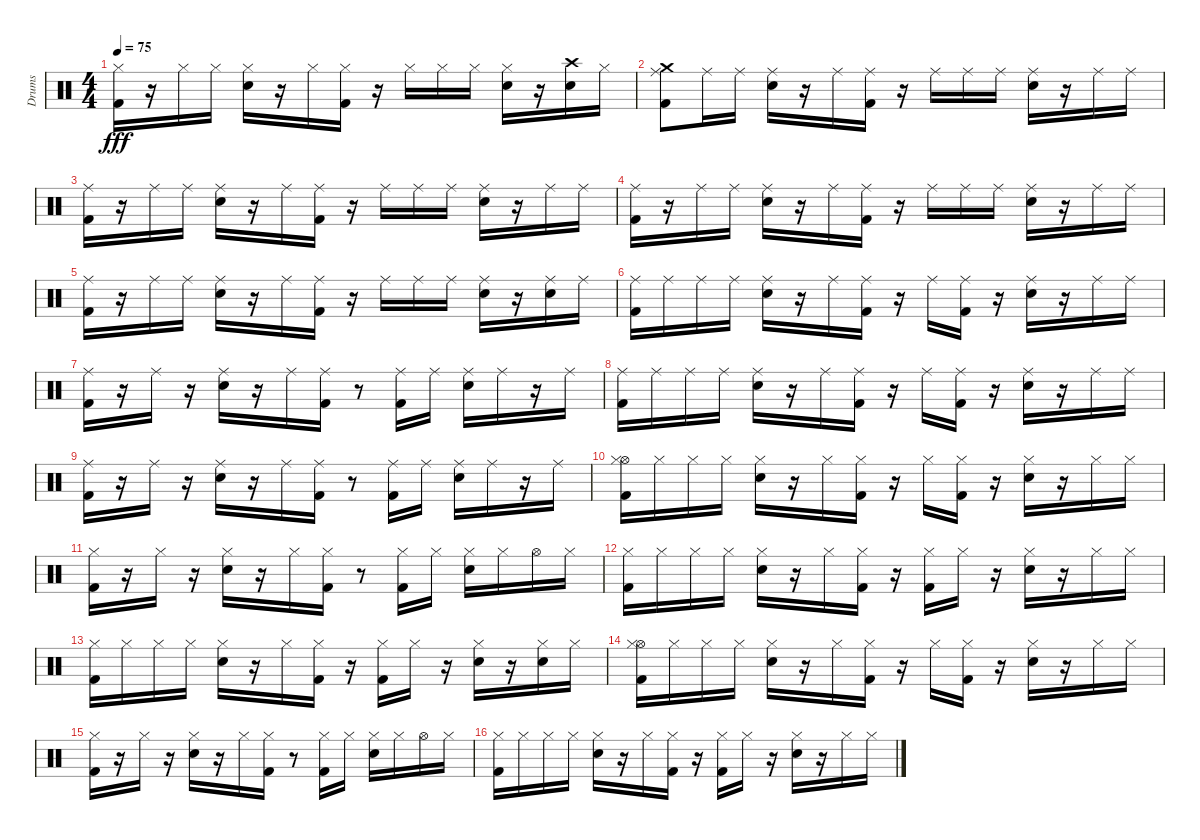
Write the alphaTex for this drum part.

\track ("Drums" "Drums") {instrument percussion}
\staff {score}
\articulation defaults
\ts (4 4)
\tempo 75
\clef neutral
\ks c
("Hi-Hat (closed)" "Kick (hit) 2").16{dy fff} r.16 "Hi-Hat (closed)".16 "Hi-Hat (closed)".16 ("Hi-Hat (closed)" "Snare (hit) 2").16 r.16 "Hi-Hat (closed)".16 ("Kick (hit) 2" "Hi-Hat (closed)").16 r.16 "Hi-Hat (closed)".16 "Hi-Hat (closed)".16 "Hi-Hat (closed)".16 ("Hi-Hat (closed)" "Snare (hit) 2").16 r.16 ("Crash high (hit)" "Snare (hit) 2").16 "Hi-Hat (closed)".16 |
("Crash medium (hit)" "Ride (middle)" "Kick (hit) 2").8 "Ride (middle)".16 "Ride (middle)".16 ("Snare (hit) 2" "Ride (middle)").16 r.16 "Ride (middle)".16 ("Ride (middle)" "Kick (hit) 2").16 r.16 "Ride (middle)".16 "Ride (middle)".16 "Ride (middle)".16 ("Ride (middle)" "Snare (hit) 2").16 r.16 "Ride (middle)".16 "Ride (middle)".16 |
("Kick (hit) 2" "Ride (middle)").16 r.16 "Ride (middle)".16 "Ride (middle)".16 ("Snare (hit) 2" "Ride (middle)").16 r.16 "Ride (middle)".16 ("Ride (middle)" "Kick (hit) 2").16 r.16 "Ride (middle)".16 "Ride (middle)".16 "Ride (middle)".16 ("Ride (middle)" "Snare (hit) 2").16 r.16 "Ride (middle)".16 "Ride (middle)".16 |
("Ride (middle)" "Kick (hit) 2").16 r.16 "Ride (middle)".16 "Ride (middle)".16 ("Snare (hit) 2" "Ride (middle)").16 r.16 "Ride (middle)".16 ("Kick (hit) 2" "Ride (middle)").16 r.16 "Ride (middle)".16 "Ride (middle)".16 "Ride (middle)".16 ("Snare (hit) 2" "Ride (middle)").16 r.16 "Ride (middle)".16 "Ride (middle)".16 |
("Ride (middle)" "Kick (hit) 2").16 r.16 "Ride (middle)".16 "Ride (middle)".16 ("Snare (hit) 2" "Ride (middle)").16 r.16 "Ride (middle)".16 ("Kick (hit) 2" "Ride (middle)").16 r.16 "Ride (middle)".16 "Ride (middle)".16 "Ride (middle)".16 ("Snare (hit) 2" "Ride (middle)").16 r.16 ("Ride (middle)" "Snare (hit) 2").16 "Ride (middle)".16 |
("Kick (hit) 2" "Ride (middle)").16 "Ride (middle)".16 "Ride (middle)".16 "Ride (middle)".16 ("Snare (hit) 2" "Ride (middle)").16 r.16 "Ride (middle)".16 ("Ride (middle)" "Kick (hit) 2").16 r.16 "Ride (middle)".16 ("Ride (middle)" "Kick (hit) 2").16 r.16 ("Snare (hit) 2" "Ride (middle)").16 r.16 "Ride (middle)".16 "Ride (middle)".16 |
("Kick (hit) 2" "Ride (middle)").16 r.16 "Ride (middle)".16 r.16 ("Ride (middle)" "Snare (hit) 2").16 r.16 "Ride (middle)".16 ("Ride (middle)" "Kick (hit) 2").16 r.8 ("Ride (middle)" "Kick (hit) 2").16 "Ride (middle)".16 ("Snare (hit) 2" "Ride (middle)").16 "Ride (middle)".16 r.16 "Ride (middle)".16 |
("Kick (hit) 2" "Ride (middle)").16 "Ride (middle)".16 "Ride (middle)".16 "Ride (middle)".16 ("Snare (hit) 2" "Ride (middle)").16 r.16 "Ride (middle)".16 ("Ride (middle)" "Kick (hit) 2").16 r.16 "Ride (middle)".16 ("Ride (middle)" "Kick (hit) 2").16 r.16 ("Snare (hit) 2" "Ride (middle)").16 r.16 "Ride (middle)".16 "Ride (middle)".16 |
("Kick (hit) 2" "Ride (middle)").16 r.16 "Ride (middle)".16 r.16 ("Ride (middle)" "Snare (hit) 2").16 r.16 "Ride (middle)".16 ("Ride (middle)" "Kick (hit) 2").16 r.8 ("Ride (middle)" "Kick (hit) 2").16 "Ride (middle)".16 ("Snare (hit) 2" "Ride (middle)").16 "Ride (middle)".16 r.16 "Ride (middle)".16 |
("Kick (hit) 2" "Hi-Hat (open)" "Hi-Hat (closed)").16 "Hi-Hat (closed)".16 "Hi-Hat (closed)".16 "Hi-Hat (closed)".16 ("Hi-Hat (closed)" "Snare (hit) 2").16 r.16 "Hi-Hat (closed)".16 ("Kick (hit) 2" "Hi-Hat (closed)").16 r.16 "Hi-Hat (closed)".16 ("Kick (hit) 2" "Hi-Hat (closed)").16 r.16 ("Hi-Hat (closed)" "Snare (hit) 2").16 r.16 "Hi-Hat (closed)".16 "Hi-Hat (closed)".16 |
("Kick (hit) 2" "Hi-Hat (closed)").16 r.16 "Hi-Hat (closed)".16 r.16 ("Snare (hit) 2" "Hi-Hat (closed)").16 r.16 "Hi-Hat (closed)".16 ("Hi-Hat (closed)" "Kick (hit) 2").16 r.8 ("Hi-Hat (closed)" "Kick (hit) 2").16 "Hi-Hat (closed)".16 ("Snare (hit) 2" "Hi-Hat (closed)").16 "Hi-Hat (closed)".16 "Hi-Hat (open)".16 "Hi-Hat (closed)".16 |
("Hi-Hat (closed)" "Kick (hit) 2").16 "Hi-Hat (closed)".16 "Hi-Hat (closed)".16 "Hi-Hat (closed)".16 ("Snare (hit) 2" "Hi-Hat (closed)").16 r.16 "Hi-Hat (closed)".16 ("Hi-Hat (closed)" "Kick (hit) 2").16 r.16 ("Hi-Hat (closed)" "Kick (hit) 2").16 "Hi-Hat (closed)".16 r.16 ("Snare (hit) 2" "Hi-Hat (closed)").16 r.16 "Hi-Hat (closed)".16 "Hi-Hat (closed)".16 |
("Hi-Hat (closed)" "Kick (hit) 2").16 "Hi-Hat (closed)".16 "Hi-Hat (closed)".16 "Hi-Hat (closed)".16 ("Hi-Hat (closed)" "Snare (hit) 2").16 r.16 "Hi-Hat (closed)".16 ("Kick (hit) 2" "Hi-Hat (closed)").16 r.16 ("Hi-Hat (closed)" "Kick (hit) 2").16 "Hi-Hat (closed)".16 r.16 ("Snare (hit) 2" "Hi-Hat (closed)").16 r.16 ("Snare (hit) 2" "Hi-Hat (closed)").16 "Hi-Hat (closed)".16 |
("Kick (hit) 2" "Hi-Hat (open)" "Hi-Hat (closed)").16 "Hi-Hat (closed)".16 "Hi-Hat (closed)".16 "Hi-Hat (closed)".16 ("Hi-Hat (closed)" "Snare (hit) 2").16 r.16 "Hi-Hat (closed)".16 ("Kick (hit) 2" "Hi-Hat (closed)").16 r.16 "Hi-Hat (closed)".16 ("Kick (hit) 2" "Hi-Hat (closed)").16 r.16 ("Hi-Hat (closed)" "Snare (hit) 2").16 r.16 "Hi-Hat (closed)".16 "Hi-Hat (closed)".16 |
("Kick (hit) 2" "Hi-Hat (closed)").16 r.16 "Hi-Hat (closed)".16 r.16 ("Snare (hit) 2" "Hi-Hat (closed)").16 r.16 "Hi-Hat (closed)".16 ("Hi-Hat (closed)" "Kick (hit) 2").16 r.8 ("Hi-Hat (closed)" "Kick (hit) 2").16 "Hi-Hat (closed)".16 ("Snare (hit) 2" "Hi-Hat (closed)").16 "Hi-Hat (closed)".16 "Hi-Hat (open)".16 "Hi-Hat (closed)".16 |
("Hi-Hat (closed)" "Kick (hit) 2").16 "Hi-Hat (closed)".16 "Hi-Hat (closed)".16 "Hi-Hat (closed)".16 ("Snare (hit) 2" "Hi-Hat (closed)").16 r.16 "Hi-Hat (closed)".16 ("Hi-Hat (closed)" "Kick (hit) 2").16 r.16 ("Hi-Hat (closed)" "Kick (hit) 2").16 "Hi-Hat (closed)".16 r.16 ("Snare (hit) 2" "Hi-Hat (closed)").16 r.16 "Hi-Hat (closed)".16 "Hi-Hat (closed)".16
